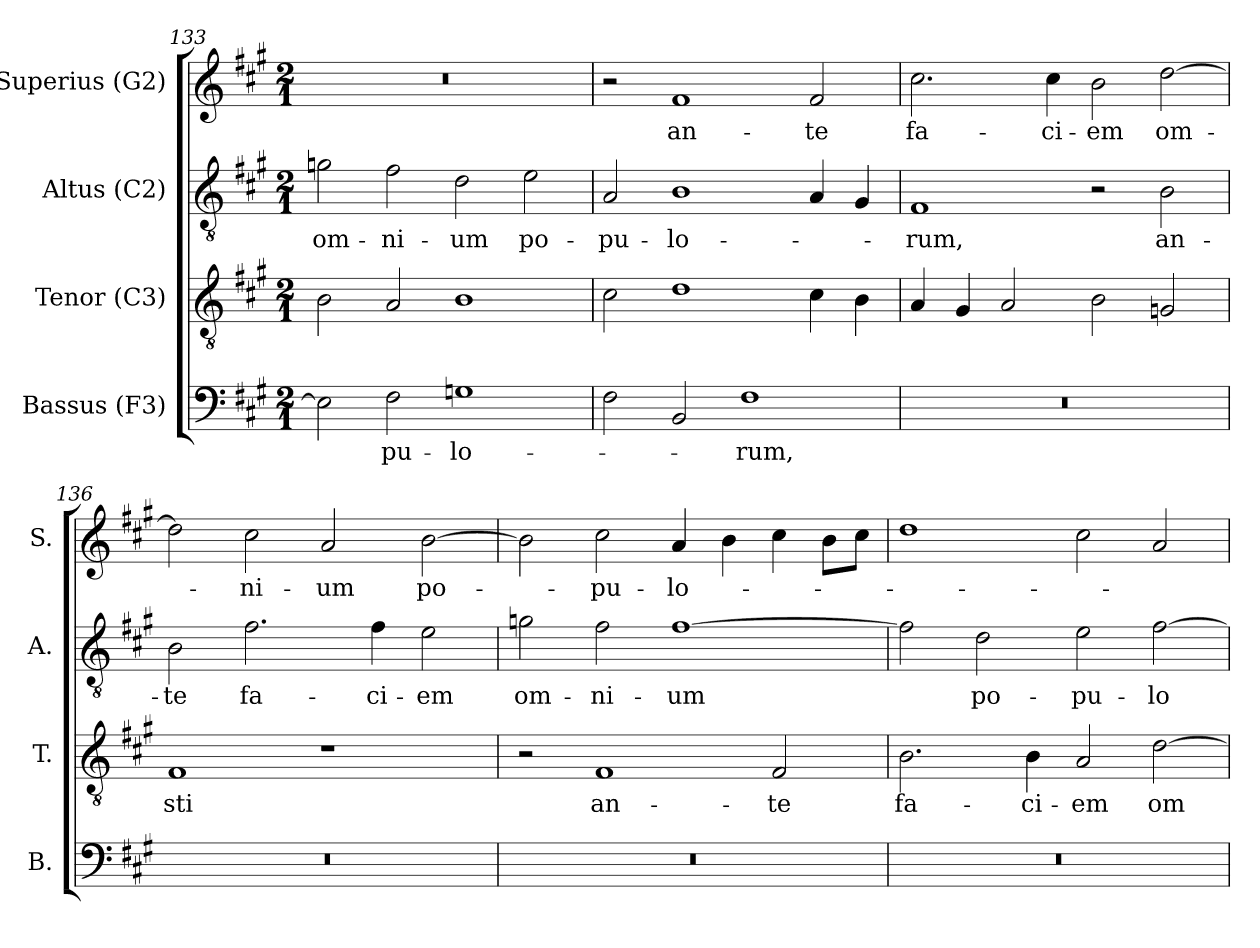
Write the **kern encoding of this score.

**kern	**text	**kern	**text	**kern	**text	**kern	**text
*part4	*part4	*part3	*part3	*part2	*part2	*part1	*part1
*staff4	*staff4	*staff3	*staff3	*staff2	*staff2	*staff1	*staff1
*I"Bassus (F3)	*	*I"Tenor (C3)	*	*I"Altus (C2)	*	*I"Superius (G2)	*
*I'B.	*	*I'T.	*	*I'A.	*	*I'S.	*
*clefF4	*	*clefGv2	*	*clefGv2	*	*clefG2	*
*	*	*ITrd7c12	*	*ITrd7c12	*	*	*
*k[f#c#g#]	*	*k[f#c#g#]	*	*k[f#c#g#]	*	*k[f#c#g#]	*
*A:	*	*A:	*	*A:	*	*A:	*
*M2/1	*	*M2/1	*	*M2/1	*	*M2/1	*
=133	=133	=133	=133	=133	=133	=133	=133
!	!	!	!	!	!LO:LY:b:color=#000000	!LO:N:vis=1	!
2Ei\]	.	2BBi\	.	2Gi\	om-	0r	.
!	!LO:LY:b:color=#000000	!	!	!	!	!	!
!	!	!	!	!	!LO:LY:b:color=#000000	!	!
2F#i\	-pu-	2AAi/	.	2F#i\	-ni-	.	.
!	!LO:LY:b:color=#000000	!	!	!	!	!	!
!	!	!	!	!	!LO:LY:b:color=#000000	!	!
1Gi	-lo-	1BBi	.	2Di\	-um	.	.
!	!	!	!	!	!LO:LY:b:color=#000000	!	!
.	.	.	.	2Ei\	po-	.	.
=134	=134	=134	=134	=134	=134	=134	=134
!	!	!	!	!	!LO:LY:b:color=#000000	!	!
2F#i\	.	2C#i\	.	2AAi/	-pu-	2r	.
!	!	!	!	!	!LO:LY:b:color=#000000	!	!
!	!	!	!	!	!	!	!LO:LY:b:color=#000000
2BBi/	.	1Di	.	1BBi	-lo-	1f#i	an-
!	!LO:LY:b:color=#000000	!	!	!	!	!	!
1F#i	-rum,	.	.	.	.	.	.
!	!	!	!	!	!	!	!LO:LY:b:color=#000000
.	.	4C#i\	.	4AAi/	.	2f#i/	-te
.	.	4BBi\	.	4GG#i/	.	.	.
!!LO:LB:g=z
=135	=135	=135	=135	=135	=135	=135	=135
!LO:N:vis=1	!	!	!	!	!	!	!
!	!	!	!	!	!LO:LY:b:color=#000000	!	!
!	!	!	!	!	!	!	!LO:LY:b:color=#000000
0r	.	4AAi/	.	1FF#i	-rum,	2.cc#i\	fa-
.	.	4GG#i/	.	.	.	.	.
.	.	2AAi/	.	.	.	.	.
!	!	!	!	!	!	!	!LO:LY:b:color=#000000
.	.	.	.	.	.	4cc#i\	-ci-
!	!	!	!	!	!	!	!LO:LY:b:color=#000000
.	.	2BBi\	.	2r	.	2bi\	-em
!	!	!	!	!	!LO:LY:b:color=#000000	!	!
!	!	!	!	!	!	!	!LO:LY:b:color=#000000
.	.	2GGni/	.	2BBi\	an-	[2ddi\	om-
=136	=136	=136	=136	=136	=136	=136	=136
!LO:N:vis=1	!	!	!	!	!	!	!
!	!	!	!LO:LY:b:color=#000000	!	!	!	!
!	!	!	!	!	!LO:LY:b:color=#000000	!	!
0r	.	1FF#i	-sti	2BBi\	-te	2ddi\]	.
!	!	!	!	!	!LO:LY:b:color=#000000	!	!
!	!	!	!	!	!	!	!LO:LY:b:color=#000000
.	.	.	.	2.F#i\	fa-	2cc#i\	-ni-
!	!	!	!	!	!	!	!LO:LY:b:color=#000000
.	.	1r	.	.	.	2ai/	-um
!	!	!	!	!	!LO:LY:b:color=#000000	!	!
.	.	.	.	4F#i\	-ci-	.	.
!	!	!	!	!	!LO:LY:b:color=#000000	!	!
!	!	!	!	!	!	!	!LO:LY:b:color=#000000
.	.	.	.	2Ei\	-em	[2bi\	po-
=137	=137	=137	=137	=137	=137	=137	=137
!LO:N:vis=1	!	!	!	!	!	!	!
!	!	!	!	!	!LO:LY:b:color=#000000	!	!
0r	.	2r	.	2Gi\	om-	2bi\]	.
!	!	!	!LO:LY:b:color=#000000	!	!	!	!
!	!	!	!	!	!LO:LY:b:color=#000000	!	!
!	!	!	!	!	!	!	!LO:LY:b:color=#000000
.	.	1FF#i	an-	2F#i\	-ni-	2cc#i\	-pu-
!	!	!	!	!	!LO:LY:b:color=#000000	!	!
!	!	!	!	!	!	!	!LO:LY:b:color=#000000
.	.	.	.	[1F#i	-um	4ai/	-lo-
.	.	.	.	.	.	4bi\	.
!	!	!	!LO:LY:b:color=#000000	!	!	!	!
.	.	2FF#i/	-te	.	.	4cc#i\	.
.	.	.	.	.	.	8bi\L	.
.	.	.	.	.	.	8cc#i\J	.
=138	=138	=138	=138	=138	=138	=138	=138
!LO:N:vis=1	!	!	!	!	!	!	!
!	!	!	!LO:LY:b:color=#000000	!	!	!	!
0r	.	2.BBi\	fa-	2F#i\]	.	1ddi	.
!	!	!	!	!	!LO:LY:b:color=#000000	!	!
.	.	.	.	2Di\	po-	.	.
!	!	!	!LO:LY:b:color=#000000	!	!	!	!
.	.	4BBi\	-ci-	.	.	.	.
!	!	!	!LO:LY:b:color=#000000	!	!	!	!
!	!	!	!	!	!LO:LY:b:color=#000000	!	!
.	.	2AAi/	-em	2Ei\	-pu-	2cc#i\	.
!	!	!	!LO:LY:b:color=#000000	!	!	!	!
!	!	!	!	!	!LO:LY:b:color=#000000	!	!
.	.	[2Di\	om-	[2F#i\	-lo-	2ai/	.
=	=	=	=	=	=	=	=
*-	*-	*-	*-	*-	*-	*-	*-
